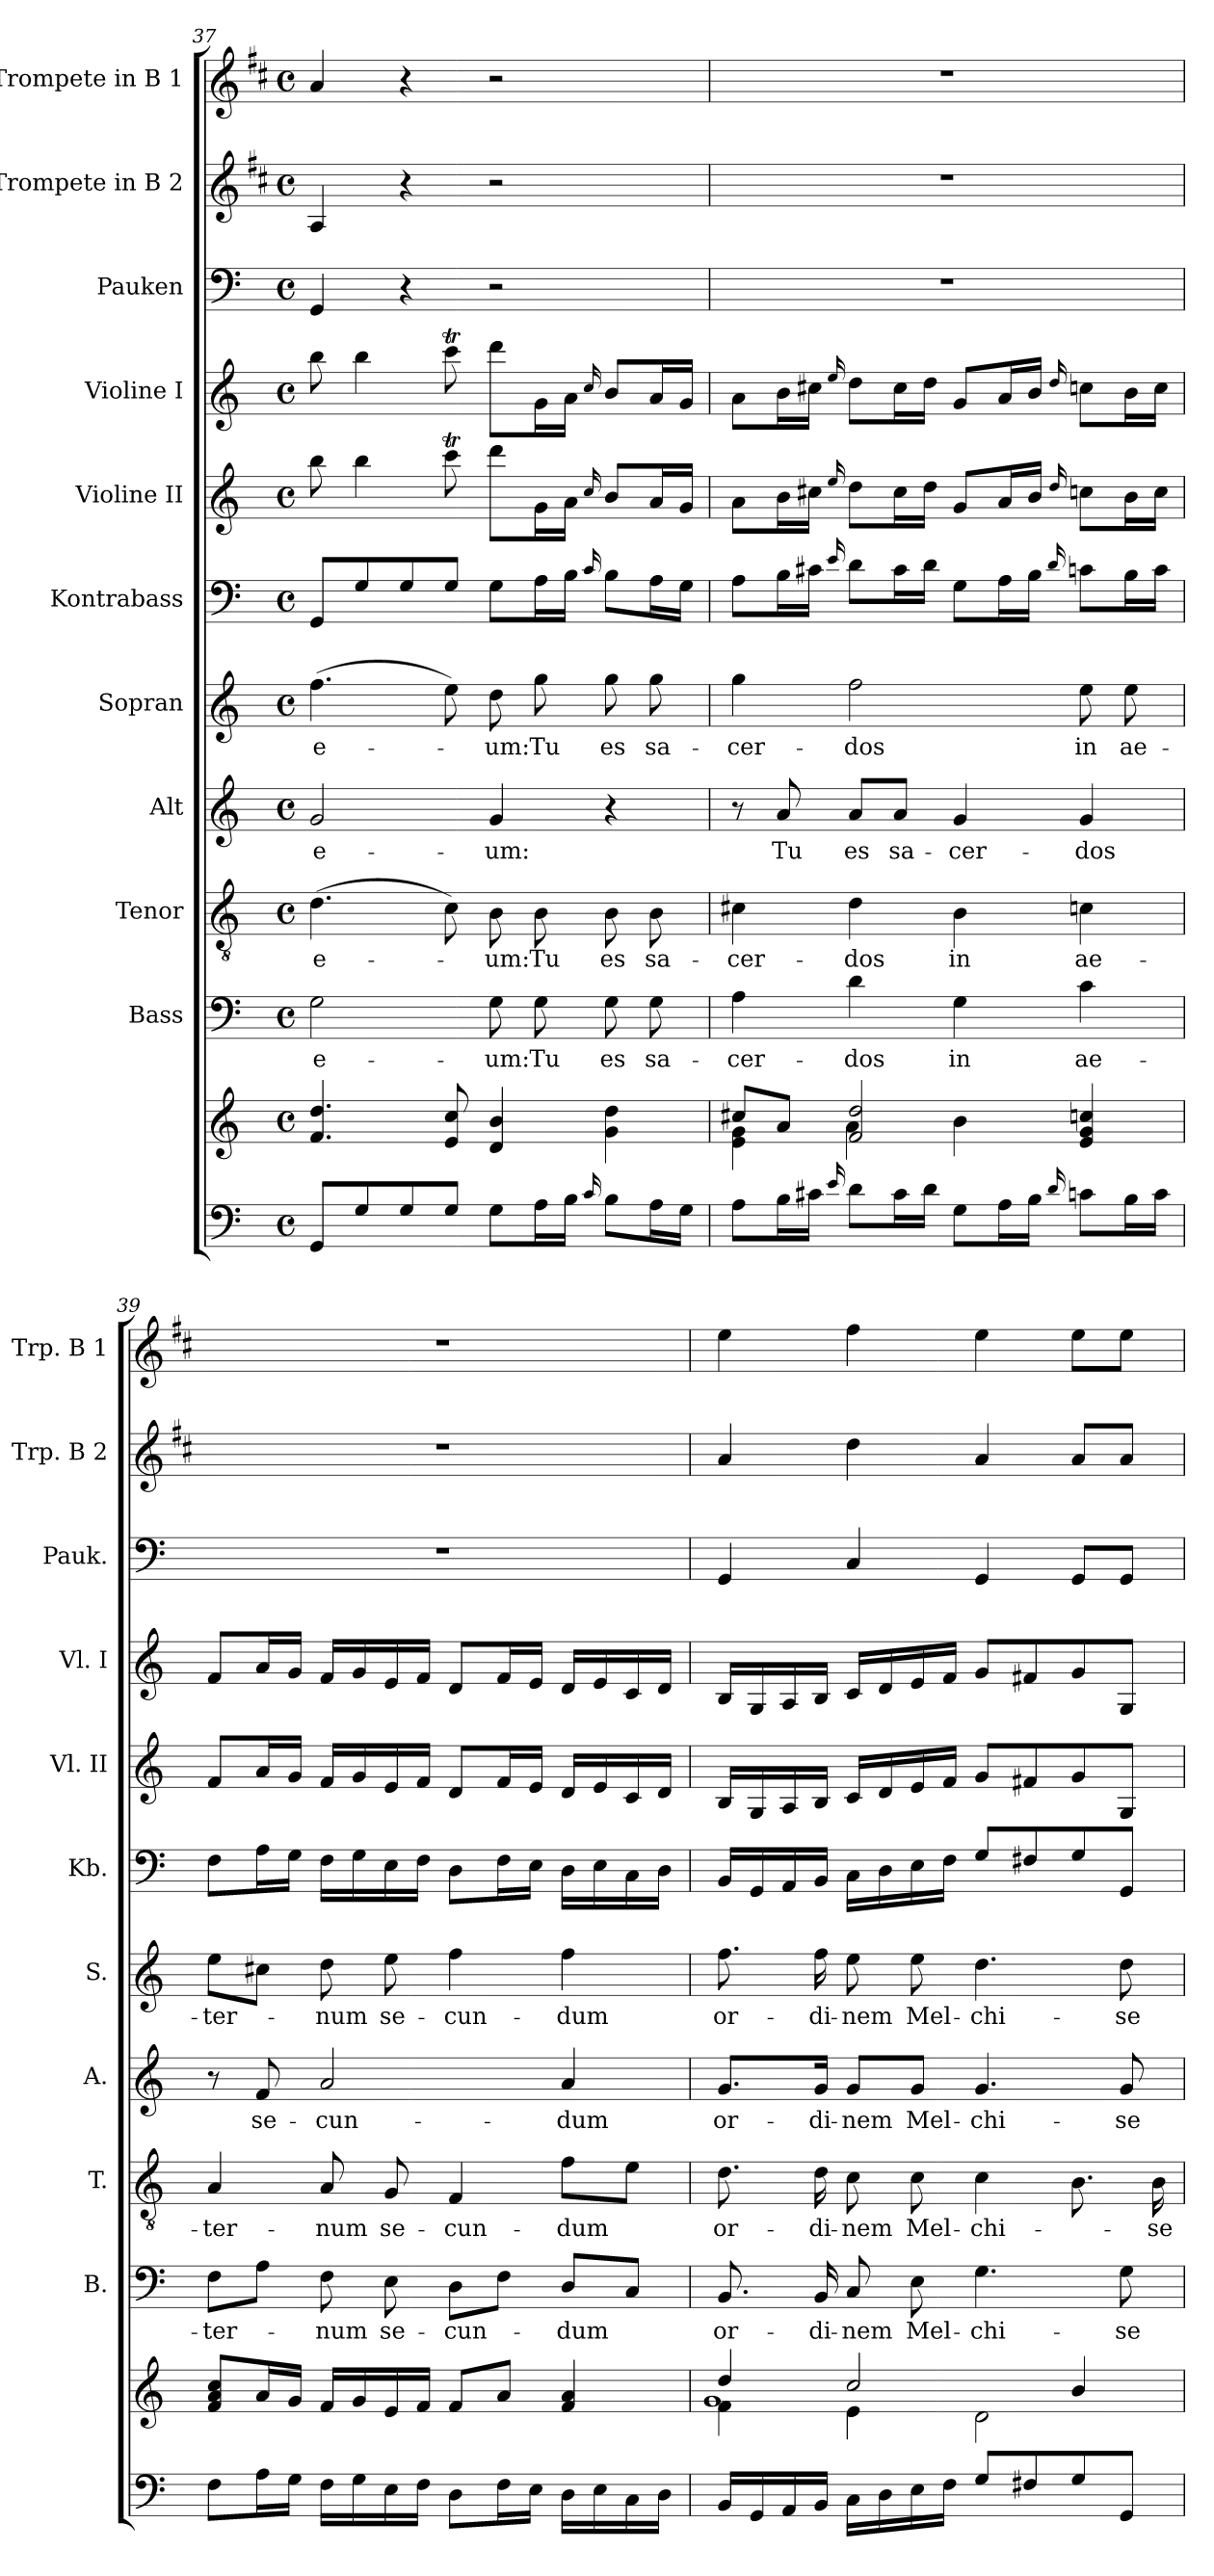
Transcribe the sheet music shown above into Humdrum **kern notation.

**kern	**kern	**kern	**text	**kern	**text	**kern	**text	**kern	**text	**kern	**kern	**kern	**kern	**kern	**kern
*part11	*part11	*part10	*part10	*part9	*part9	*part8	*part8	*part7	*part7	*part6	*part5	*part4	*part3	*part2	*part1
*staff12	*staff11	*staff10	*staff10	*staff9	*staff9	*staff8	*staff8	*staff7	*staff7	*staff6	*staff5	*staff4	*staff3	*staff2	*staff1
*	*	*I"Bass	*	*I"Tenor	*	*I"Alt	*	*I"Sopran	*	*I"Kontrabass	*I"Violine II	*I"Violine I	*I"Pauken	*I"Trompete in B 2	*I"Trompete in B 1
*	*	*I'B.	*	*I'T.	*	*I'A.	*	*I'S.	*	*I'Kb.	*I'Vl. II	*I'Vl. I	*I'Pauk.	*I'Trp. B 2	*I'Trp. B 1
*clefF4	*clefG2	*clefF4	*	*clefGv2	*	*clefG2	*	*clefG2	*	*clefF4	*clefG2	*clefG2	*clefF4	*clefG2	*clefG2
*	*	*	*	*	*	*	*	*	*	*ITrd7c12	*	*	*	*ITrd1c2	*ITrd1c2
*k[]	*k[]	*k[]	*	*k[]	*	*k[]	*	*k[]	*	*k[]	*k[]	*k[]	*k[]	*k[]	*k[]
*C:	*C:	*C:	*	*C:	*	*C:	*	*C:	*	*C:	*C:	*C:	*C:	*C:	*C:
*M4/4	*M4/4	*M4/4	*	*M4/4	*	*M4/4	*	*M4/4	*	*M4/4	*M4/4	*M4/4	*M4/4	*M4/4	*M4/4
*met(c)	*met(c)	*met(c)	*	*met(c)	*	*met(c)	*	*met(c)	*	*met(c)	*met(c)	*met(c)	*met(c)	*met(c)	*met(c)
=37	=37	=37	=37	=37	=37	=37	=37	=37	=37	=37	=37	=37	=37	=37	=37
!	!	!	!LO:LY:b	!	!LO:LY:b	!	!LO:LY:b	!	!LO:LY:b	!	!	!	!	!	!
8GG/L	4.f/ 4.dd/	2G\	e-	(>4.d\	e-	2g/	e-	(>4.ff\	e-	8GGG/L	8bb\	8bb\	4GG/	4G/	4g/
8G/	.	.	.	.	.	.	.	.	.	8GG/	4bb\	4bb\	.	.	.
8G/	.	.	.	.	.	.	.	.	.	8GG/	.	.	4r	4r	4r
8G/J	8e/ 8cc/	.	.	8c\)	.	.	.	8ee\)	.	8GG/J	8cccT\	8cccT\	.	.	.
!	!	!	!LO:LY:b	!	!LO:LY:b	!	!LO:LY:b	!	!LO:LY:b	!	!	!	!	!	!
8G\L	4d/ 4b/	8G\	-um:	8B\	-um:	4g/	-um:	8dd\	-um:	8GG\L	8ddd\L	8ddd\L	2r	2r	2r
!	!	!	!LO:LY:b	!	!LO:LY:b	!	!	!	!LO:LY:b	!	!	!	!	!	!
16A\L	.	8G\	Tu	8B\	Tu	.	.	8gg\	Tu	16AA\L	16g\L	16g\L	.	.	.
16B\JJ	.	.	.	.	.	.	.	.	.	16BB\JJ	16a\JJ	16a\JJ	.	.	.
16qqc/	.	.	.	.	.	.	.	.	.	16qqC/	16qqcc/	16qqcc/	.	.	.
!	!	!	!LO:LY:b	!	!LO:LY:b	!	!	!	!LO:LY:b	!	!	!	!	!	!
8B\L	4g\ 4dd\	8G\	es	8B\	es	4r	.	8gg\	es	8BB\L	8b/L	8b/L	.	.	.
!	!	!	!LO:LY:b	!	!LO:LY:b	!	!	!	!LO:LY:b	!	!	!	!	!	!
16A\L	.	8G\	sa-	8B\	sa-	.	.	8gg\	sa-	16AA\L	16a/L	16a/L	.	.	.
16G\JJ	.	.	.	.	.	.	.	.	.	16GG\JJ	16g/JJ	16g/JJ	.	.	.
!!LO:PB:g=z
=38	=38	=38	=38	=38	=38	=38	=38	=38	=38	=38	=38	=38	=38	=38	=38
*	*^	*	*	*	*	*	*	*	*	*	*	*	*	*	*
!	!	!	!	!LO:LY:b	!	!LO:LY:b	!	!	!	!LO:LY:b	!	!	!	!	!	!
8A\L	8cc#X/L	4e\ 4g\	4A\	-cer-	4c#X\	-cer-	8r	.	4gg\	-cer-	8AA\L	8a\L	8a\L	1r	1r	1r
!	!	!	!	!	!	!	!	!LO:LY:b	!	!	!	!	!	!	!	!
16B\L	8a/J	.	.	.	.	.	8a/	Tu	.	.	16BB\L	16b\L	16b\L	.	.	.
16c#X\JJ	.	.	.	.	.	.	.	.	.	.	16C#X\JJ	16cc#X\JJ	16cc#X\JJ	.	.	.
16qqe/	.	.	.	.	.	.	.	.	.	.	16qqE/	16qqee/	16qqee/	.	.	.
!	!	!	!	!LO:LY:b	!	!LO:LY:b	!	!LO:LY:b	!	!LO:LY:b	!	!	!	!	!	!
8d\L	2f/ 2dd/	4a\	4d\	-dos	4d\	-dos	8a/L	es	2ff\	-dos	8D\L	8dd\L	8dd\L	.	.	.
!	!	!	!	!	!	!	!	!LO:LY:b	!	!	!	!	!	!	!	!
16c#\L	.	.	.	.	.	.	8a/J	sa-	.	.	16C#\L	16cc#\L	16cc#\L	.	.	.
16d\JJ	.	.	.	.	.	.	.	.	.	.	16D\JJ	16dd\JJ	16dd\JJ	.	.	.
!	!	!	!	!LO:LY:b	!	!LO:LY:b	!	!LO:LY:b	!	!	!	!	!	!	!	!
8G\L	.	4b\	4G\	in	4B\	in	4g/	-cer-	.	.	8GG\L	8g/L	8g/L	.	.	.
16A\L	.	.	.	.	.	.	.	.	.	.	16AA\L	16a/L	16a/L	.	.	.
16B\JJ	.	.	.	.	.	.	.	.	.	.	16BB\JJ	16b/JJ	16b/JJ	.	.	.
16qqd/	.	.	.	.	.	.	.	.	.	.	16qqD/	16qqdd/	16qqdd/	.	.	.
!	!	!	!	!LO:LY:b	!	!LO:LY:b	!	!LO:LY:b	!	!LO:LY:b	!	!	!	!	!	!
8cn\L	4e/ 4g/ 4ccn/	4ryy	4c\	ae-	4cn\	ae-	4g/	-dos	8ee\	in	8Cn\L	8ccn\L	8ccn\L	.	.	.
!	!	!	!	!	!	!	!	!	!	!LO:LY:b	!	!	!	!	!	!
16B\L	.	.	.	.	.	.	.	.	8ee\	ae-	16BB\L	16b\L	16b\L	.	.	.
16c\JJ	.	.	.	.	.	.	.	.	.	.	16C\JJ	16cc\JJ	16cc\JJ	.	.	.
*	*v	*v	*	*	*	*	*	*	*	*	*	*	*	*	*	*
=39	=39	=39	=39	=39	=39	=39	=39	=39	=39	=39	=39	=39	=39	=39	=39
!	!	!	!LO:LY:b	!	!LO:LY:b	!	!	!	!LO:LY:b	!	!	!	!	!	!
8F\L	8f/ 8a/ 8cc/L	8F\L	-ter-	4A/	-ter-	8r	.	8ee\L	-ter-	8FF\L	8f/L	8f/L	1r	1r	1r
!	!	!	!	!	!	!	!LO:LY:b	!	!	!	!	!	!	!	!
16A\L	16a/L	8A\J	.	.	.	8f/	se-	8cc#X\J	.	16AA\L	16a/L	16a/L	.	.	.
16G\JJ	16g/JJ	.	.	.	.	.	.	.	.	16GG\JJ	16g/JJ	16g/JJ	.	.	.
!	!	!	!LO:LY:b	!	!LO:LY:b	!	!LO:LY:b	!	!LO:LY:b	!	!	!	!	!	!
16F\LL	16f/LL	8F\	-num	8A/	-num	2a/	-cun-	8dd\	-num	16FF\LL	16f/LL	16f/LL	.	.	.
16G\	16g/	.	.	.	.	.	.	.	.	16GG\	16g/	16g/	.	.	.
!	!	!	!LO:LY:b	!	!LO:LY:b	!	!	!	!LO:LY:b	!	!	!	!	!	!
16E\	16e/	8E\	se-	8G/	se-	.	.	8ee\	se-	16EE\	16e/	16e/	.	.	.
16F\JJ	16f/JJ	.	.	.	.	.	.	.	.	16FF\JJ	16f/JJ	16f/JJ	.	.	.
!	!	!	!LO:LY:b	!	!LO:LY:b	!	!	!	!LO:LY:b	!	!	!	!	!	!
8D\L	8f/L	8D\L	-cun-	4F/	-cun-	.	.	4ff\	-cun-	8DD\L	8d/L	8d/L	.	.	.
16F\L	8a/J	8F\J	.	.	.	.	.	.	.	16FF\L	16f/L	16f/L	.	.	.
16E\JJ	.	.	.	.	.	.	.	.	.	16EE\JJ	16e/JJ	16e/JJ	.	.	.
!	!	!	!LO:LY:b	!	!LO:LY:b	!	!LO:LY:b	!	!LO:LY:b	!	!	!	!	!	!
16D\LL	4f/ 4a/	8D/L	-dum	8f\L	-dum	4a/	-dum	4ff\	-dum	16DD\LL	16d/LL	16d/LL	.	.	.
16E\	.	.	.	.	.	.	.	.	.	16EE\	16e/	16e/	.	.	.
16C\	.	8C/J	.	8e\J	.	.	.	.	.	16CC\	16c/	16c/	.	.	.
16D\JJ	.	.	.	.	.	.	.	.	.	16DD\JJ	16d/JJ	16d/JJ	.	.	.
!!LO:PB:g=z
=40	=40	=40	=40	=40	=40	=40	=40	=40	=40	=40	=40	=40	=40	=40	=40
*	*^	*	*	*	*	*	*	*	*	*	*	*	*	*	*
*	*	*^	*	*	*	*	*	*	*	*	*	*	*	*	*	*
!	!	!	!	!	!LO:LY:b	!	!LO:LY:b	!	!LO:LY:b	!	!LO:LY:b	!	!	!	!	!	!
16BB/LL	4dd/	4f\	1g	8.BB/	or-	8.d\	or-	8.g/L	or-	8.ff\	or-	16BBB/LL	16B/LL	16B/LL	4GG/	4g/	4dd\
16GG/	.	.	.	.	.	.	.	.	.	.	.	16GGG/	16G/	16G/	.	.	.
16AA/	.	.	.	.	.	.	.	.	.	.	.	16AAA/	16A/	16A/	.	.	.
!	!	!	!	!	!LO:LY:b	!	!LO:LY:b	!	!LO:LY:b	!	!LO:LY:b	!	!	!	!	!	!
16BB/JJ	.	.	.	16BB/	-di-	16d\	-di-	16g/Jk	-di-	16ff\	-di-	16BBB/JJ	16B/JJ	16B/JJ	.	.	.
!	!	!	!	!	!LO:LY:b	!	!LO:LY:b	!	!LO:LY:b	!	!LO:LY:b	!	!	!	!	!	!
16C\LL	2cc/	4e\	.	8C/	-nem	8c\	-nem	8g/L	-nem	8ee\	-nem	16CC\LL	16c/LL	16c/LL	4C/	4cc\	4ee\
16D\	.	.	.	.	.	.	.	.	.	.	.	16DD\	16d/	16d/	.	.	.
!	!	!	!	!	!LO:LY:b	!	!LO:LY:b	!	!LO:LY:b	!	!LO:LY:b	!	!	!	!	!	!
16E\	.	.	.	8E\	Mel-	8c\	Mel-	8g/J	Mel-	8ee\	Mel-	16EE\	16e/	16e/	.	.	.
16F\JJ	.	.	.	.	.	.	.	.	.	.	.	16FF\JJ	16f/JJ	16f/JJ	.	.	.
!	!	!	!	!	!LO:LY:b	!	!LO:LY:b	!	!LO:LY:b	!	!LO:LY:b	!	!	!	!	!	!
8G/L	.	2d\	.	4.G\	-chi-	4c\	-chi-	4.g/	-chi-	4.dd\	-chi-	8GG/L	8g/L	8g/L	4GG/	4g/	4dd\
8F#X/	.	.	.	.	.	.	.	.	.	.	.	8FF#X/	8f#X/	8f#X/	.	.	.
8G/	4b/	.	.	.	.	8.B\	.	.	.	.	.	8GG/	8g/	8g/	8GG/L	8g/L	8dd\L
!	!	!	!	!	!LO:LY:b	!	!	!	!LO:LY:b	!	!LO:LY:b	!	!	!	!	!	!
8GG/J	.	.	.	8G\	-se-	.	.	8g/	-se-	8dd\	-se-	8GGG/J	8G/J	8G/J	8GG/J	8g/J	8dd\J
!	!	!	!	!	!	!	!LO:LY:b	!	!	!	!	!	!	!	!	!	!
.	.	.	.	.	.	16B\	-se-	.	.	.	.	.	.	.	.	.	.
*	*v	*v	*v	*	*	*	*	*	*	*	*	*	*	*	*	*	*
=	=	=	=	=	=	=	=	=	=	=	=	=	=	=	=
*-	*-	*-	*-	*-	*-	*-	*-	*-	*-	*-	*-	*-	*-	*-	*-
